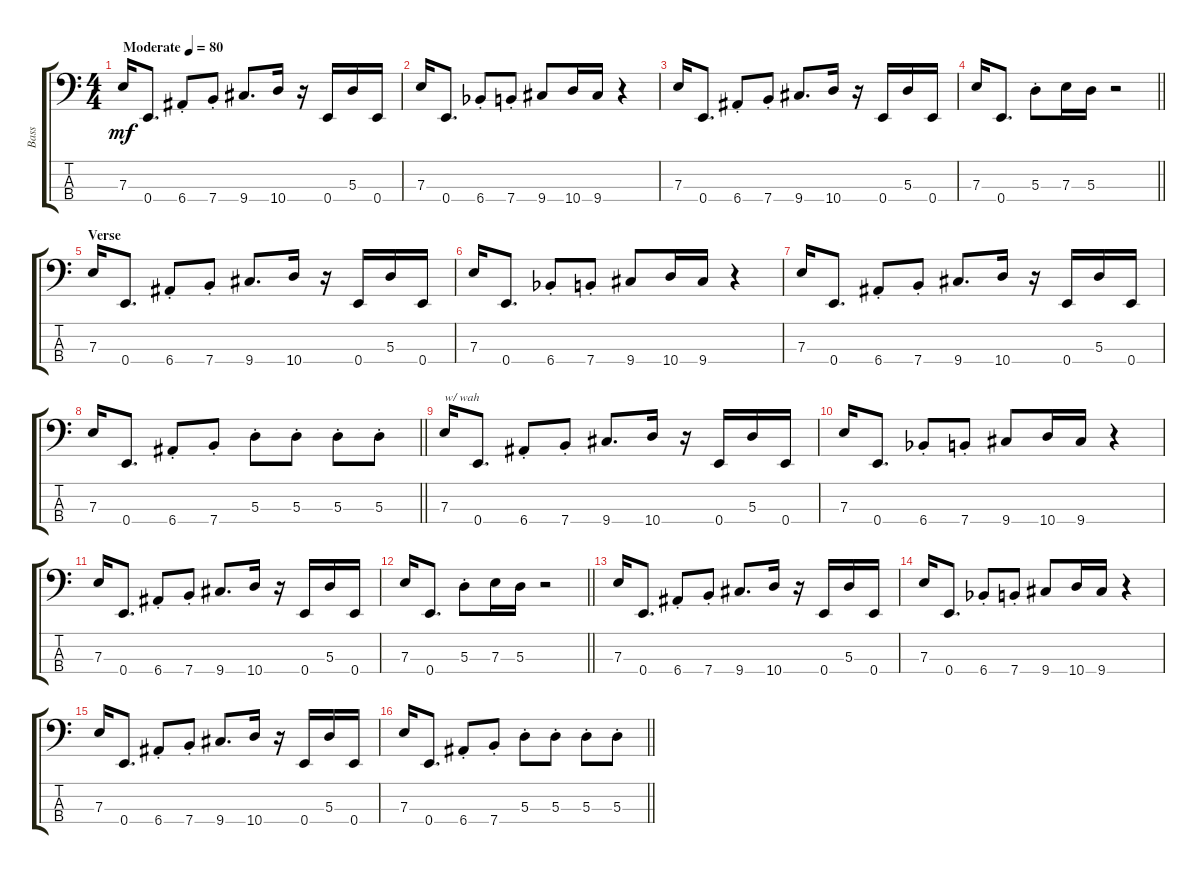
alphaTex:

\track ("Bass" "Bass") {instrument electricbassfinger}
\staff {score tabs}
\tuning (G2 D2 A1 E1) {hide}
\ts (4 4)
\tempo (80 "Moderate")
\clef f4
\ks c
7.3.16{dy mf instrument electricbassfinger} 0.4.8{d} 6.4{st}.8 7.4{st}.8 9.4.8{d} 10.4.16 r.16 0.4.16 5.3.16 0.4.16 |
7.3.16 0.4.8{d} 6.4{st acc b}.8 7.4{st}.8 9.4.8 10.4.16 9.4.16 r.4 |
7.3.16 0.4.8{d} 6.4{st}.8 7.4{st}.8 9.4.8{d} 10.4.16 r.16 0.4.16 5.3.16 0.4.16 |
\barLineRight lightlight
7.3.16 0.4.8{d} 5.3{st}.8 7.3.16 5.3.16 r.2 |
\section ("" "Verse")
7.3.16 0.4.8{d} 6.4{st}.8 7.4{st}.8 9.4.8{d} 10.4.16 r.16 0.4.16 5.3.16 0.4.16 |
7.3.16 0.4.8{d} 6.4{st acc b}.8 7.4{st}.8 9.4.8 10.4.16 9.4.16 r.4 |
7.3.16 0.4.8{d} 6.4{st}.8 7.4{st}.8 9.4.8{d} 10.4.16 r.16 0.4.16 5.3.16 0.4.16 |
\barLineRight lightlight
7.3.16 0.4.8{d} 6.4{st}.8 7.4{st}.8 5.3{st}.8 5.3{st}.8 5.3{st}.8 5.3{st}.8 |
7.3.16{txt "w/ wah" instrument electricbassfinger} 0.4.8{d} 6.4{st}.8 7.4{st}.8 9.4.8{d} 10.4.16 r.16 0.4.16 5.3.16 0.4.16 |
7.3.16 0.4.8{d} 6.4{st acc b}.8 7.4{st}.8 9.4.8 10.4.16 9.4.16 r.4 |
7.3.16 0.4.8{d} 6.4{st}.8 7.4{st}.8 9.4.8{d} 10.4.16 r.16 0.4.16 5.3.16 0.4.16 |
\barLineRight lightlight
7.3.16 0.4.8{d} 5.3{st}.8 7.3.16 5.3.16 r.2 |
7.3.16 0.4.8{d} 6.4{st}.8 7.4{st}.8 9.4.8{d} 10.4.16 r.16 0.4.16 5.3.16 0.4.16 |
7.3.16 0.4.8{d} 6.4{st acc b}.8 7.4{st}.8 9.4.8 10.4.16 9.4.16 r.4 |
7.3.16 0.4.8{d} 6.4{st}.8 7.4{st}.8 9.4.8{d} 10.4.16 r.16 0.4.16 5.3.16 0.4.16 |
\barLineRight lightlight
7.3.16 0.4.8{d} 6.4{st}.8 7.4{st}.8 5.3{st}.8 5.3{st}.8 5.3{st}.8 5.3{st}.8
